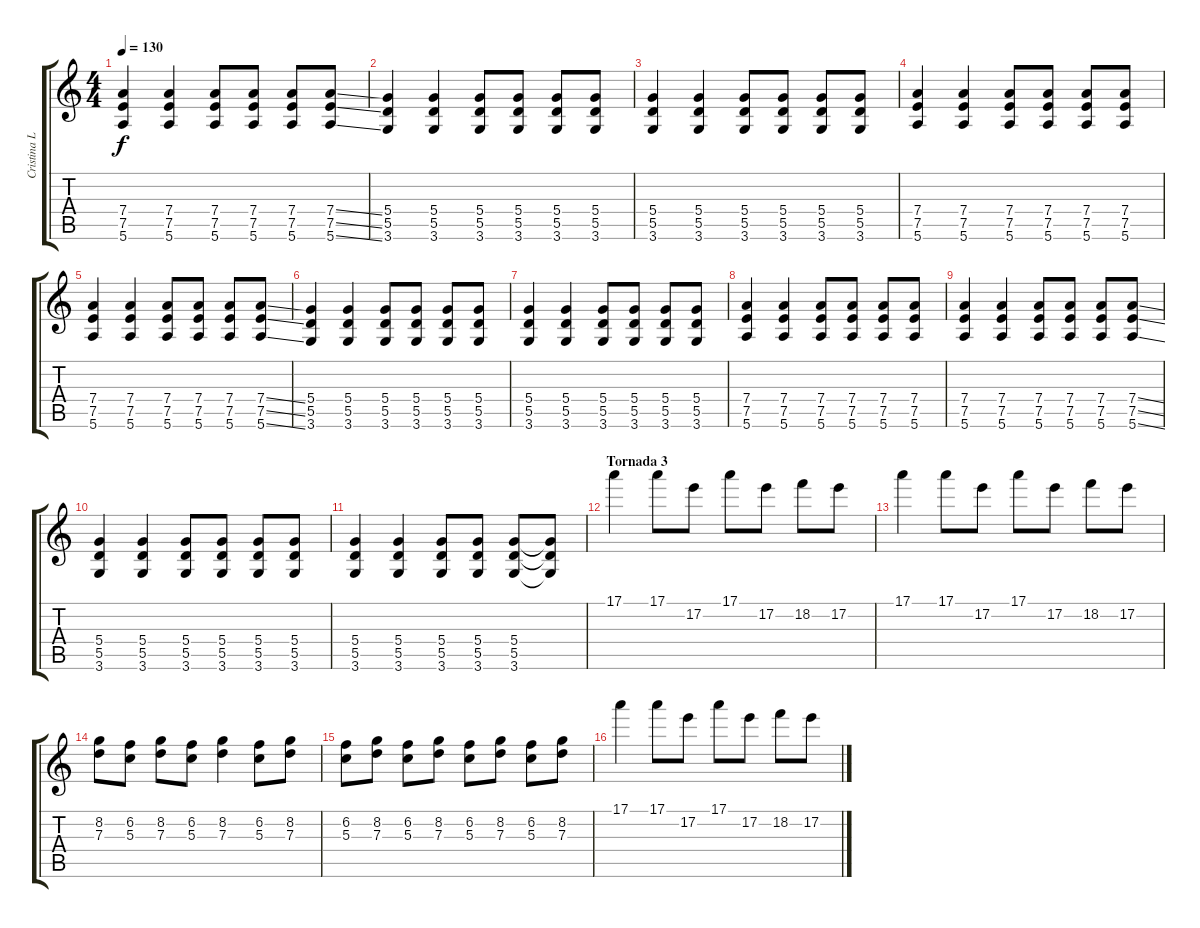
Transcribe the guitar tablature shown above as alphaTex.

\track ("Cristina Llanos (Guitarra)" "Cristina L") {instrument electricguitarclean}
\staff {score tabs}
\tuning (E4 B3 G3 D3 A2 E2) {hide}
\ts (4 4)
\tempo 130
\clef g2
\ks c
(7.4 7.5 5.6).4{dy f} (7.4 7.5 5.6).4 (7.4 7.5 5.6).8 (7.4 7.5 5.6).8 (7.4 7.5 5.6).8 (7.4{ss} 7.5{ss} 5.6{ss}).8 |
(5.4 5.5 3.6).4 (5.4 5.5 3.6).4 (5.4 5.5 3.6).8 (5.4 5.5 3.6).8 (5.4 5.5 3.6).8 (5.4 5.5 3.6).8 |
(5.4 5.5 3.6).4 (5.4 5.5 3.6).4 (5.4 5.5 3.6).8 (5.4 5.5 3.6).8 (5.4 5.5 3.6).8 (5.4 5.5 3.6).8 |
(7.4 7.5 5.6).4 (7.4 7.5 5.6).4 (7.4 7.5 5.6).8 (7.4 7.5 5.6).8 (7.4 7.5 5.6).8 (7.4 7.5 5.6).8 |
(7.4 7.5 5.6).4 (7.4 7.5 5.6).4 (7.4 7.5 5.6).8 (7.4 7.5 5.6).8 (7.4 7.5 5.6).8 (7.4{ss} 7.5{ss} 5.6{ss}).8 |
(5.4 5.5 3.6).4 (5.4 5.5 3.6).4 (5.4 5.5 3.6).8 (5.4 5.5 3.6).8 (5.4 5.5 3.6).8 (5.4 5.5 3.6).8 |
(5.4 5.5 3.6).4 (5.4 5.5 3.6).4 (5.4 5.5 3.6).8 (5.4 5.5 3.6).8 (5.4 5.5 3.6).8 (5.4 5.5 3.6).8 |
(7.4 7.5 5.6).4 (7.4 7.5 5.6).4 (7.4 7.5 5.6).8 (7.4 7.5 5.6).8 (7.4 7.5 5.6).8 (7.4 7.5 5.6).8 |
(7.4 7.5 5.6).4 (7.4 7.5 5.6).4 (7.4 7.5 5.6).8 (7.4 7.5 5.6).8 (7.4 7.5 5.6).8 (7.4{ss} 7.5{ss} 5.6{ss}).8 |
(5.4 5.5 3.6).4 (5.4 5.5 3.6).4 (5.4 5.5 3.6).8 (5.4 5.5 3.6).8 (5.4 5.5 3.6).8 (5.4 5.5 3.6).8 |
(5.4 5.5 3.6).4 (5.4 5.5 3.6).4 (5.4 5.5 3.6).8 (5.4 5.5 3.6).8 (5.4 5.5 3.6).8 (5.4{t} 5.5{t} 3.6{t}).8 |
\section ("" "Tornada 3")
17.1.4{volume 16} 17.1.8 17.2.8 17.1.8 17.2.8 18.2.8 17.2.8 |
17.1.4 17.1.8 17.2.8 17.1.8 17.2.8 18.2.8 17.2.8 |
(8.2 7.3).8 (6.2 5.3).8 (8.2 7.3).8 (6.2 5.3).8 (8.2 7.3).4 (6.2 5.3).8 (8.2 7.3).8 |
(6.2 5.3).8 (8.2 7.3).8 (6.2 5.3).8 (8.2 7.3).8 (6.2 5.3).8 (8.2 7.3).8 (6.2 5.3).8 (8.2 7.3).8 |
17.1.4 17.1.8 17.2.8 17.1.8 17.2.8 18.2.8 17.2.8
